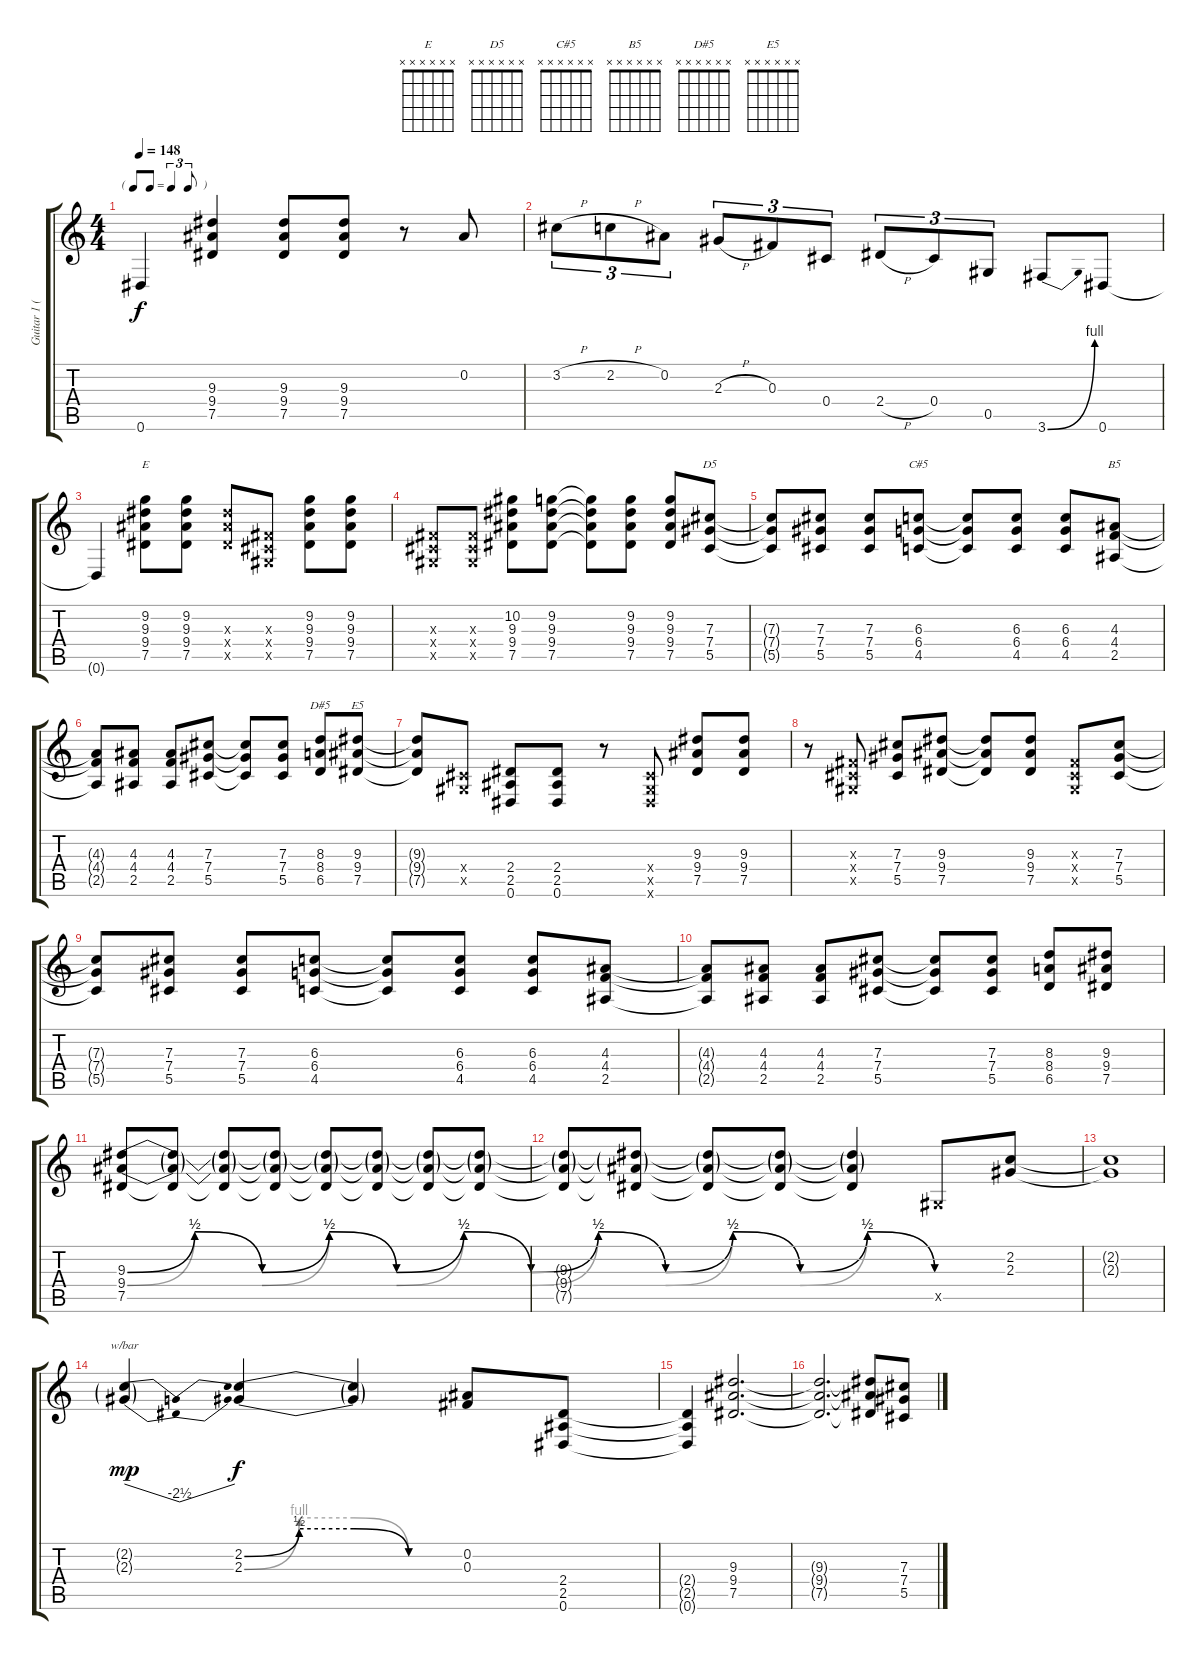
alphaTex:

\track ("Guitar 1 (Slash)" "Guitar 1 (") {instrument overdrivenguitar}
\staff {score tabs}
\tuning (Eb4 Bb3 Gb3 Db3 Ab2 Eb2) {hide}
\chord ("E" x x x x x x)
\chord ("D5" x x x x x x)
\chord ("C#5" x x x x x x)
\chord ("B5" x x x x x x)
\chord ("D#5" x x x x x x)
\chord ("E5" x x x x x x)
\ts (4 4)
\tf triplet8th
\tempo 148
\clef g2
\ks c
0.6{t}.4{dy f} (9.3 9.4 7.5).4 (9.3 9.4 7.5).8 (9.3 9.4 7.5).8 r.8 0.2.8 |
3.2{h}.8{tu (3 2)} 2.2{h}.8{tu (3 2)} 0.2.8{tu (3 2)} 2.3{h}.8{tu (3 2)} 0.3.8{tu (3 2)} 0.4.8{tu (3 2)} 2.4{h}.8{tu (3 2)} 0.4.8{tu (3 2)} 0.5.8{tu (3 2)} 3.6{be (bend 0 0 60 4)}.8 0.6.8 |
0.6{t}.4 (9.2 9.3 9.4 7.5).8{ch "E"} (9.2 9.3 9.4 7.5).8 (9.3{x} 9.4{x} 7.5{x}).8 (0.3{x} 0.4{x} 0.5{x}).8 (9.2 9.3 9.4 7.5).8 (9.2 9.3 9.4 7.5).8 |
(0.3{x} 0.4{x} 0.5{x}).8 (0.3{x} 0.4{x} 0.5{x}).8 (10.2 9.3 9.4 7.5).8 (9.2 9.3 9.4 7.5).8 (9.2{t} 9.3{t} 9.4{t} 7.5{t}).8 (9.2 9.3 9.4 7.5).8 (9.2 9.3 9.4 7.5).8 (7.3 7.4 5.5).8{ch "D5"} |
(7.3{t} 7.4{t} 5.5{t}).8 (7.3 7.4 5.5).8 (7.3 7.4 5.5).8 (6.3 6.4 4.5).8{ch "C#5"} (6.3{t} 6.4{t} 4.5{t}).8 (6.3 6.4 4.5).8 (6.3 6.4 4.5).8 (4.3 4.4 2.5).8{ch "B5"} |
(4.3{t} 4.4{t} 2.5{t}).8 (4.3 4.4 2.5).8 (4.3 4.4 2.5).8 (7.3 7.4 5.5).8 (7.3{t} 7.4{t} 5.5{t}).8 (7.3 7.4 5.5).8 (8.3 8.4 6.5).8{ch "D#5"} (9.3 9.4 7.5).8{ch "E5"} |
(9.3{t} 9.4{t} 7.5{t}).8 (0.4{x} 0.5{x}).8 (2.4 2.5 0.6).8 (2.4 2.5 0.6).8 r.8 (0.4{x} 0.5{x} 0.6{x}).8 (9.3 9.4 7.5).8 (9.3 9.4 7.5).8 |
r.8 (0.3{x} 0.4{x} 0.5{x}).8 (7.3 7.4 5.5).8 (9.3 9.4 7.5).8 (9.3{t} 9.4{t} 7.5{t}).8 (9.3 9.4 7.5).8 (0.3{x} 0.4{x} 0.5{x}).8 (7.3 7.4 5.5).8 |
(7.3{t} 7.4{t} 5.5{t}).8 (7.3 7.4 5.5).8 (7.3 7.4 5.5).8 (6.3 6.4 4.5).8 (6.3{t} 6.4{t} 4.5{t}).8 (6.3 6.4 4.5).8 (6.3 6.4 4.5).8 (4.3 4.4 2.5).8 |
(4.3{t} 4.4{t} 2.5{t}).8 (4.3 4.4 2.5).8 (4.3 4.4 2.5).8 (7.3 7.4 5.5).8 (7.3{t} 7.4{t} 5.5{t}).8 (7.3 7.4 5.5).8 (8.3 8.4 6.5).8 (9.3 9.4 7.5).8 |
(9.3{be (custom 0 0 5 2 10 0 15 2 20 0 25 2 30 0 35 2 40 0 45 2 50 0 55 2 60 0)} 9.4{be (custom 0 0 5 2 10 0 15 2 20 0 25 2 30 0 35 2 40 0 45 2 50 0 55 2 60 0)} 7.5).8 (9.3{t} 9.4{t} 7.5{t}).8 (9.3{t} 9.4{t} 7.5{t}).8 (9.3{t} 9.4{t} 7.5{t}).8 (9.3{t} 9.4{t} 7.5{t}).8 (9.3{t} 9.4{t} 7.5{t}).8 (9.3{t} 9.4{t} 7.5{t}).8 (9.3{t} 9.4{t} 7.5{t}).8 |
(9.3{t} 9.4{t} 7.5{t}).8 (9.3{t} 9.4{t} 7.5{t}).8 (9.3{t} 9.4{t} 7.5{t}).8 (9.3{t} 9.4{t} 7.5{t}).8 (9.3{t} 9.4{t} 7.5{t}).4 0.5{x}.8 (2.2 2.3).8 |
(2.2{t} 2.3{t}).1 |
(2.2{g} 2.3{g}).4{tbe (dip default 0 0 30 -10 60 0) dy mp} (2.2{be (custom 0 0 15 2 30 2 45 0 60 0)} 2.3{be (custom 0 0 15 4 30 4 45 0 60 0)}).4{dy f} (2.2{t} 2.3{t}).4 (0.2 0.3).8 (2.4 2.5 0.6).8 |
(2.4{t} 2.5{t} 0.6{t}).4 (9.3 9.4 7.5).2{d} |
(9.3{t} 9.4{t} 7.5{t}).2{d} (9.3{t} 9.4{t} 7.5{t}).8 (7.3 7.4 5.5).8
